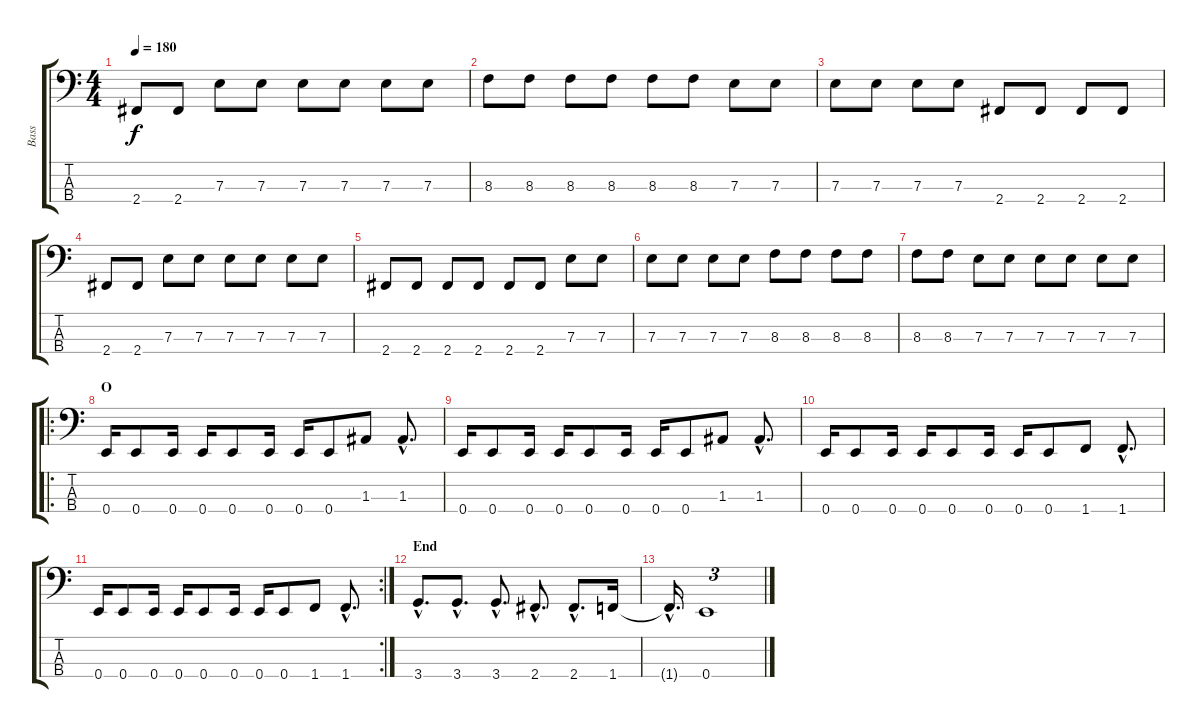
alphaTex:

\track ("Bass" "Bass") {instrument electricbasspick}
\staff {score tabs}
\tuning (G2 D2 A1 E1) {hide}
\ts (4 4)
\tempo 180
\clef f4
\ks c
2.4.8{dy f} 2.4.8 7.3.8 7.3.8 7.3.8 7.3.8 7.3.8 7.3.8 |
8.3.8 8.3.8 8.3.8 8.3.8 8.3.8 8.3.8 7.3.8 7.3.8 |
7.3.8 7.3.8 7.3.8 7.3.8 2.4.8 2.4.8 2.4.8 2.4.8 |
2.4.8 2.4.8 7.3.8 7.3.8 7.3.8 7.3.8 7.3.8 7.3.8 |
2.4.8 2.4.8 2.4.8 2.4.8 2.4.8 2.4.8 7.3.8 7.3.8 |
7.3.8 7.3.8 7.3.8 7.3.8 8.3.8 8.3.8 8.3.8 8.3.8 |
8.3.8 8.3.8 7.3.8 7.3.8 7.3.8 7.3.8 7.3.8 7.3.8 |
\ro
\section ("" "O")
0.4.16 0.4.8 0.4.16 0.4.16 0.4.8 0.4.16 0.4.16 0.4.8 1.3.8 1.3{hac}.8{d} |
0.4.16 0.4.8 0.4.16 0.4.16 0.4.8 0.4.16 0.4.16 0.4.8 1.3.8 1.3{hac}.8{d} |
0.4.16 0.4.8 0.4.16 0.4.16 0.4.8 0.4.16 0.4.16 0.4.8 1.4.8 1.4{hac}.8{d} |
\rc 2
0.4.16 0.4.8 0.4.16 0.4.16 0.4.8 0.4.16 0.4.16 0.4.8 1.4.8 1.4{hac}.8{d} |
\section ("" "End")
3.4{hac}.8{d} 3.4{hac}.8{d} 3.4{hac}.8{d} 2.4{hac}.8{d} 2.4{hac}.8{d} 1.4.16 |
1.4{hac t}.16{d} 0.4.1{tu (3 2)}
